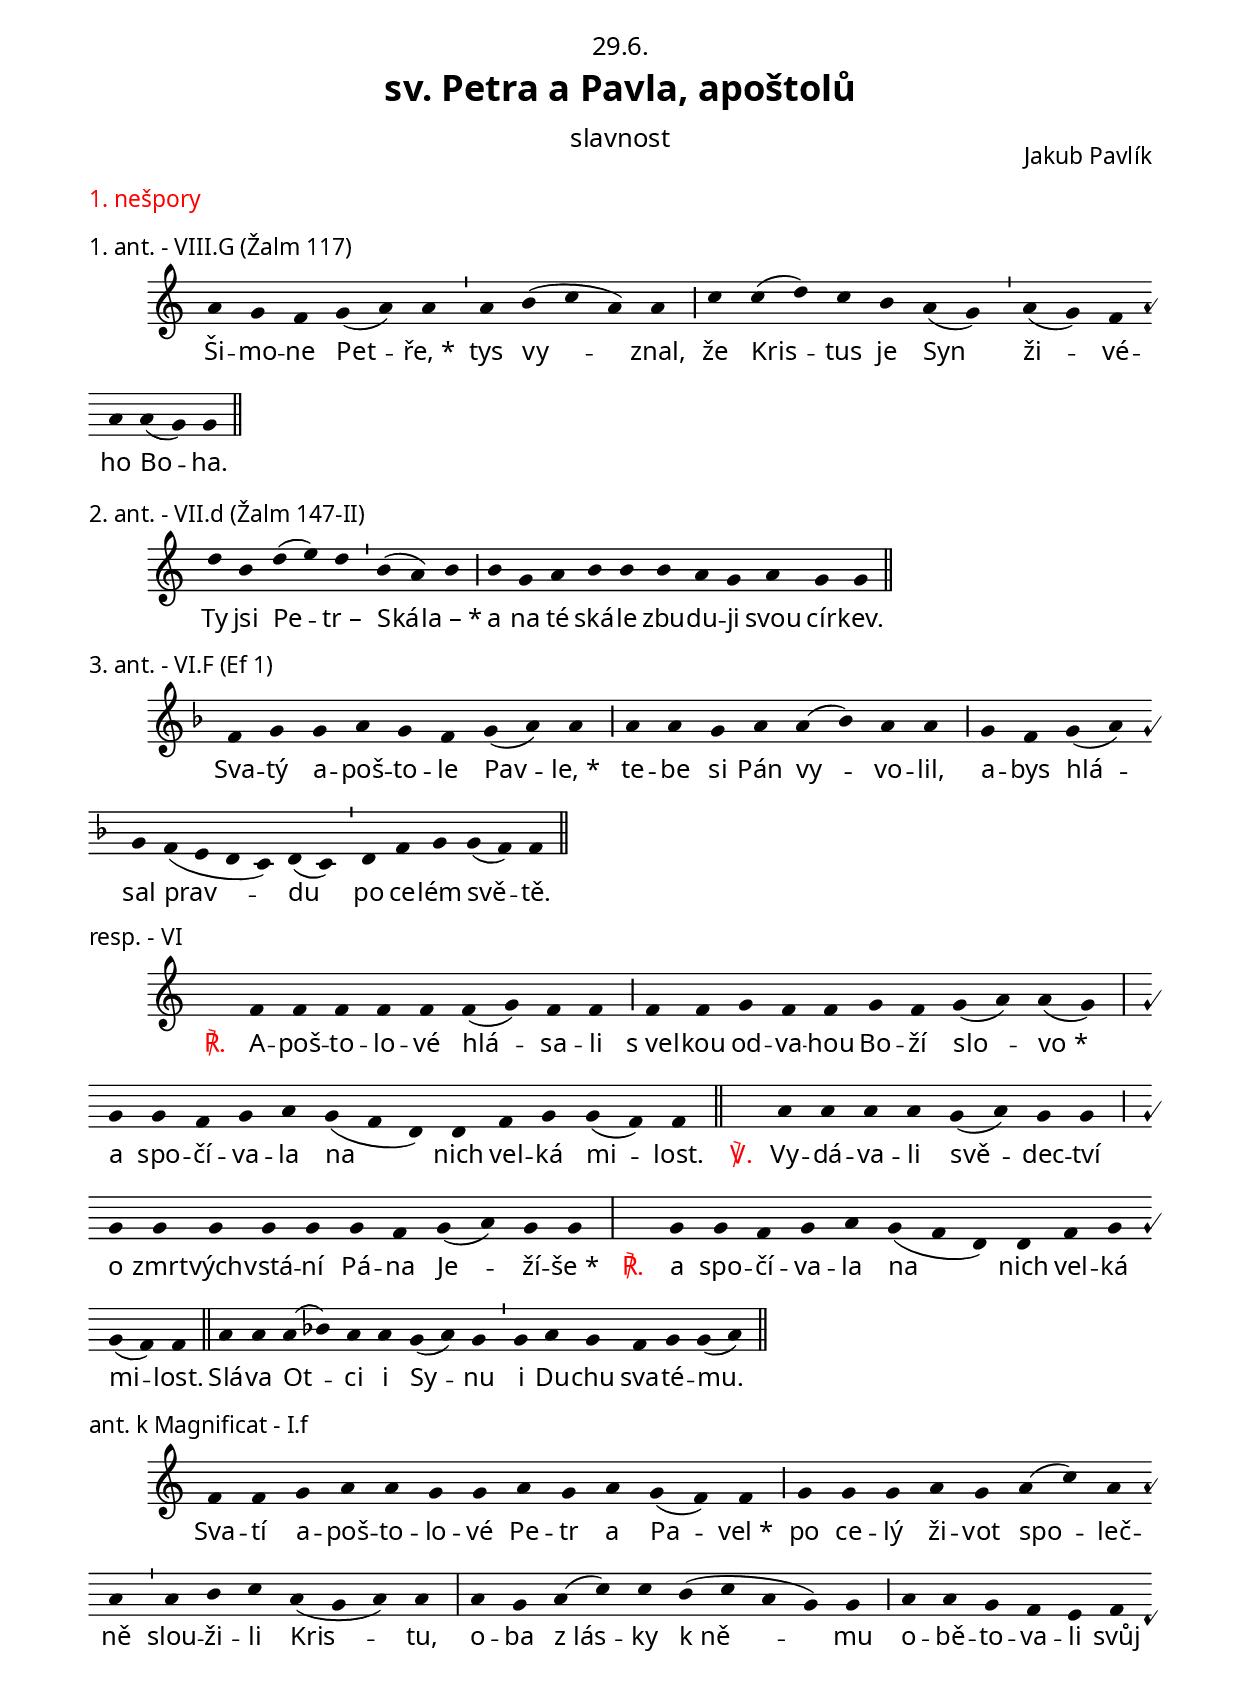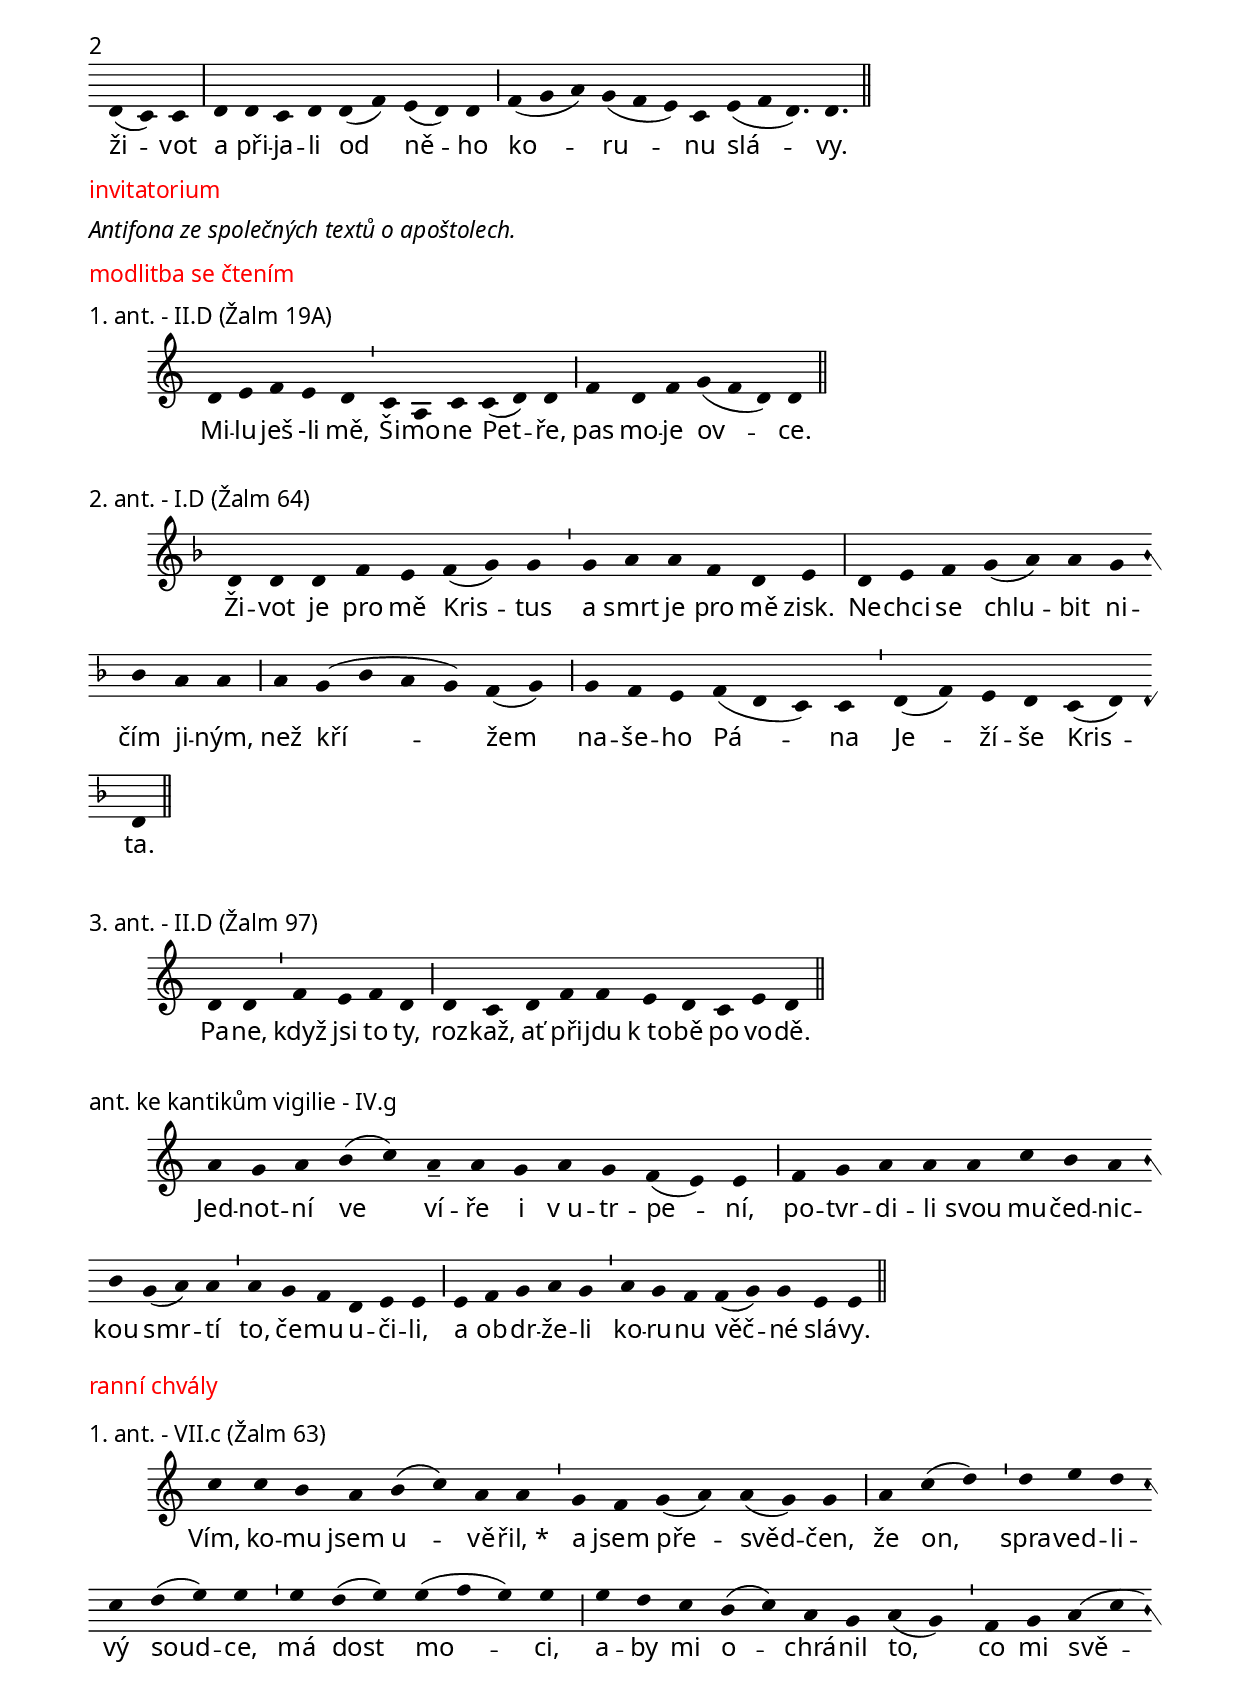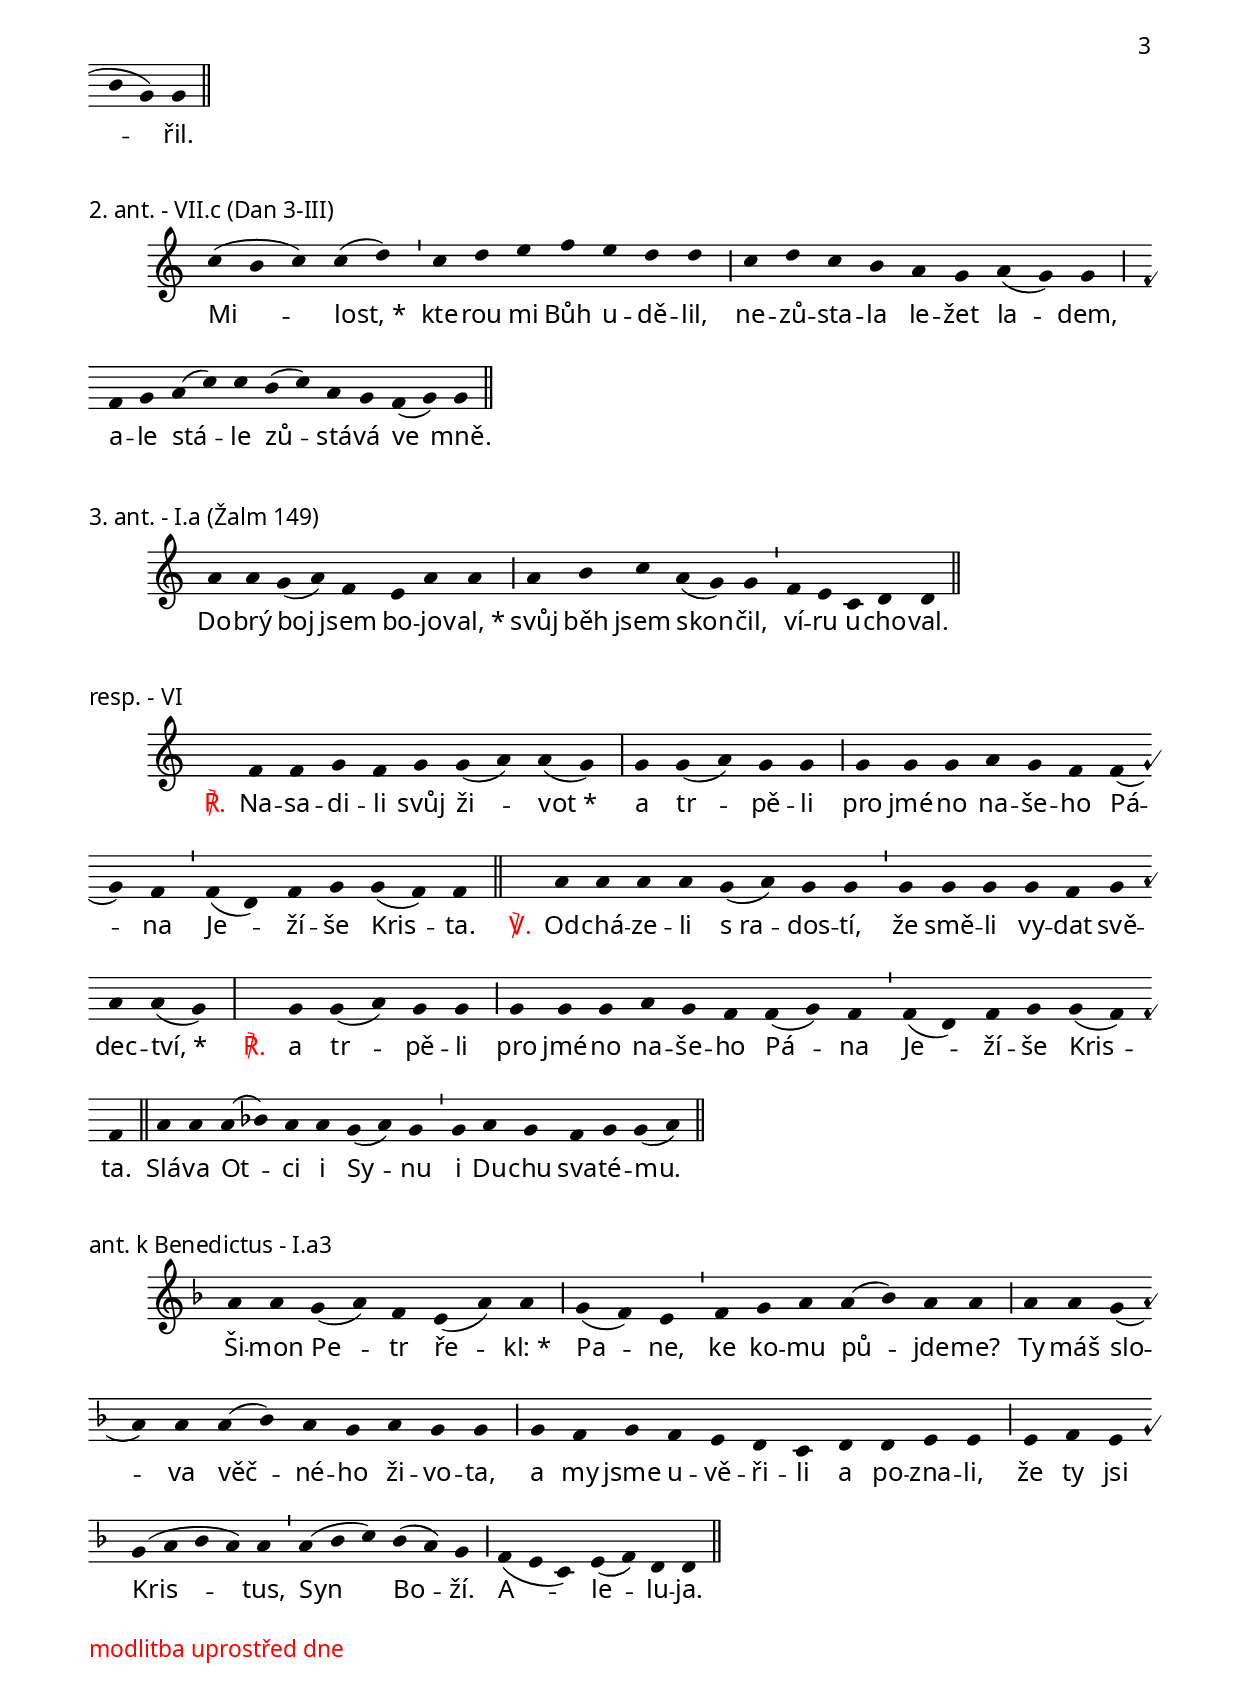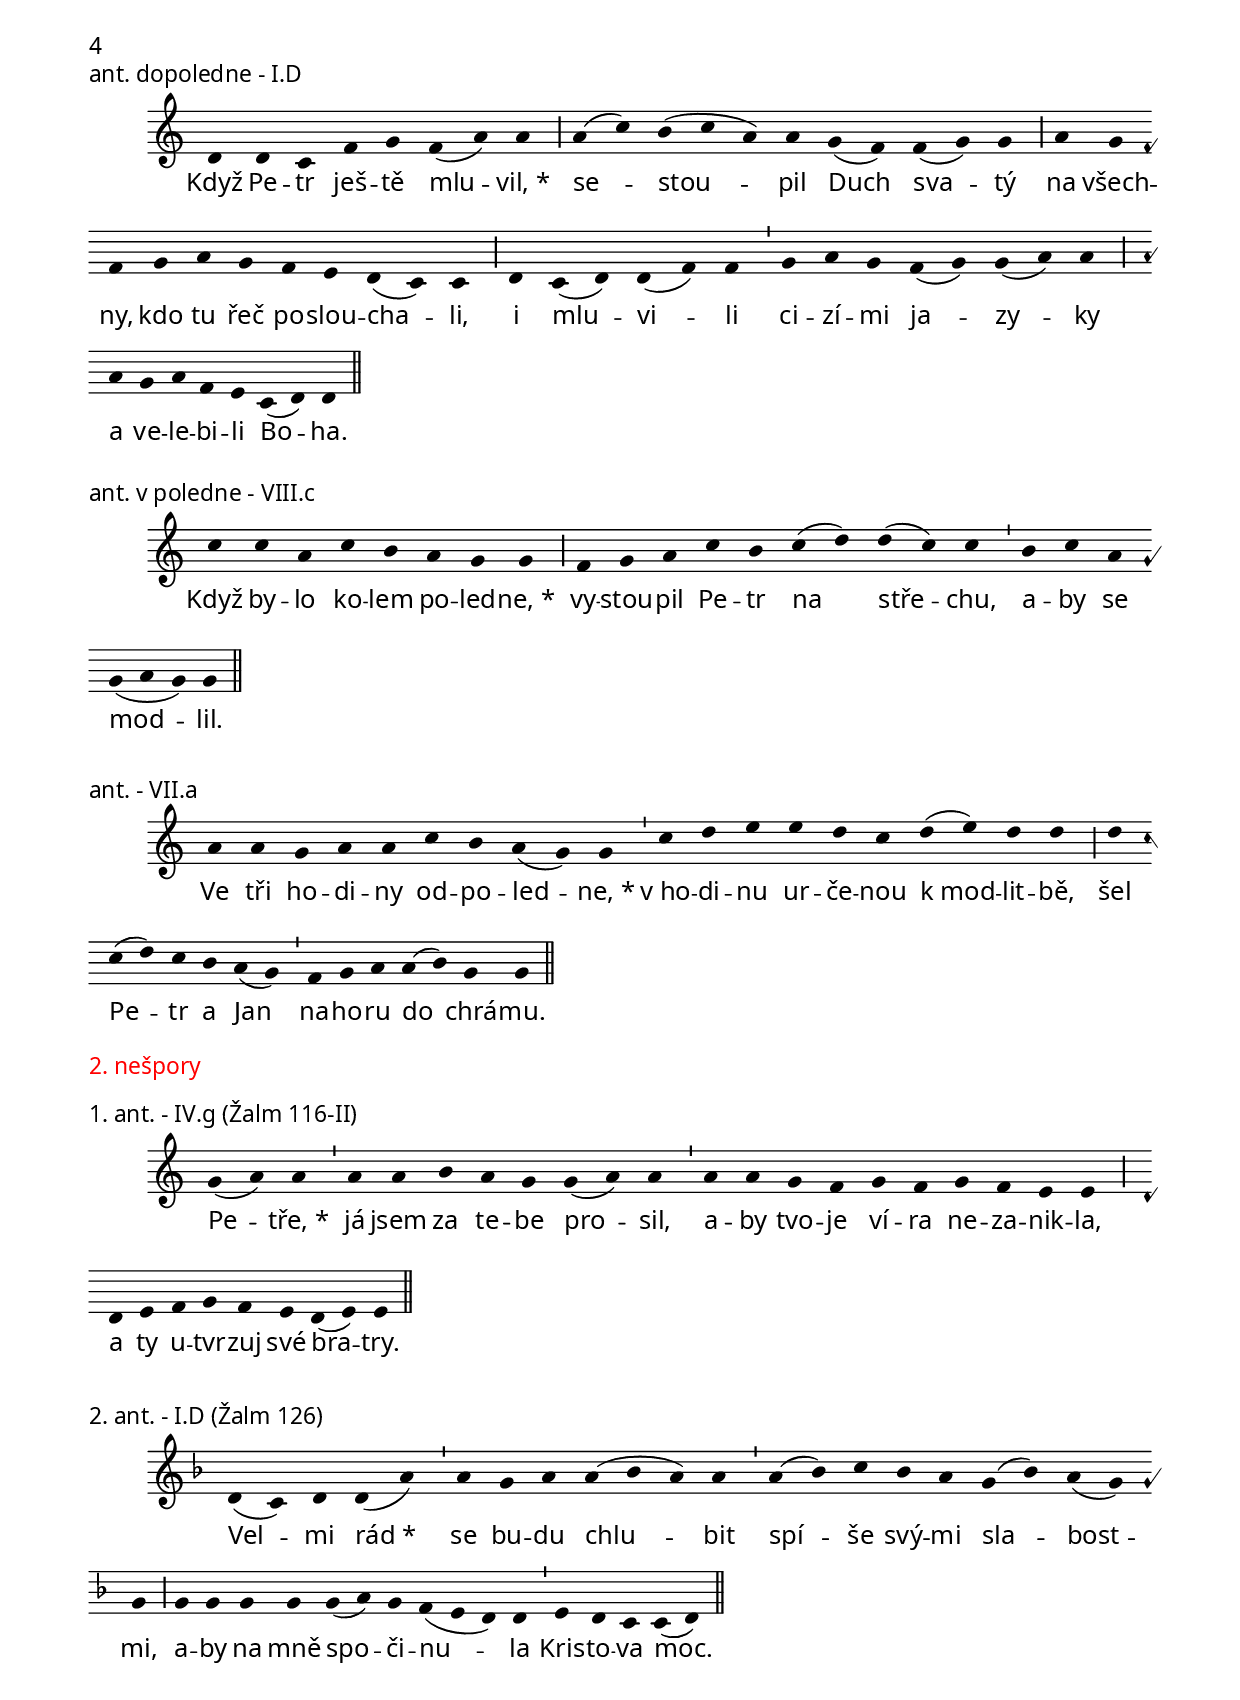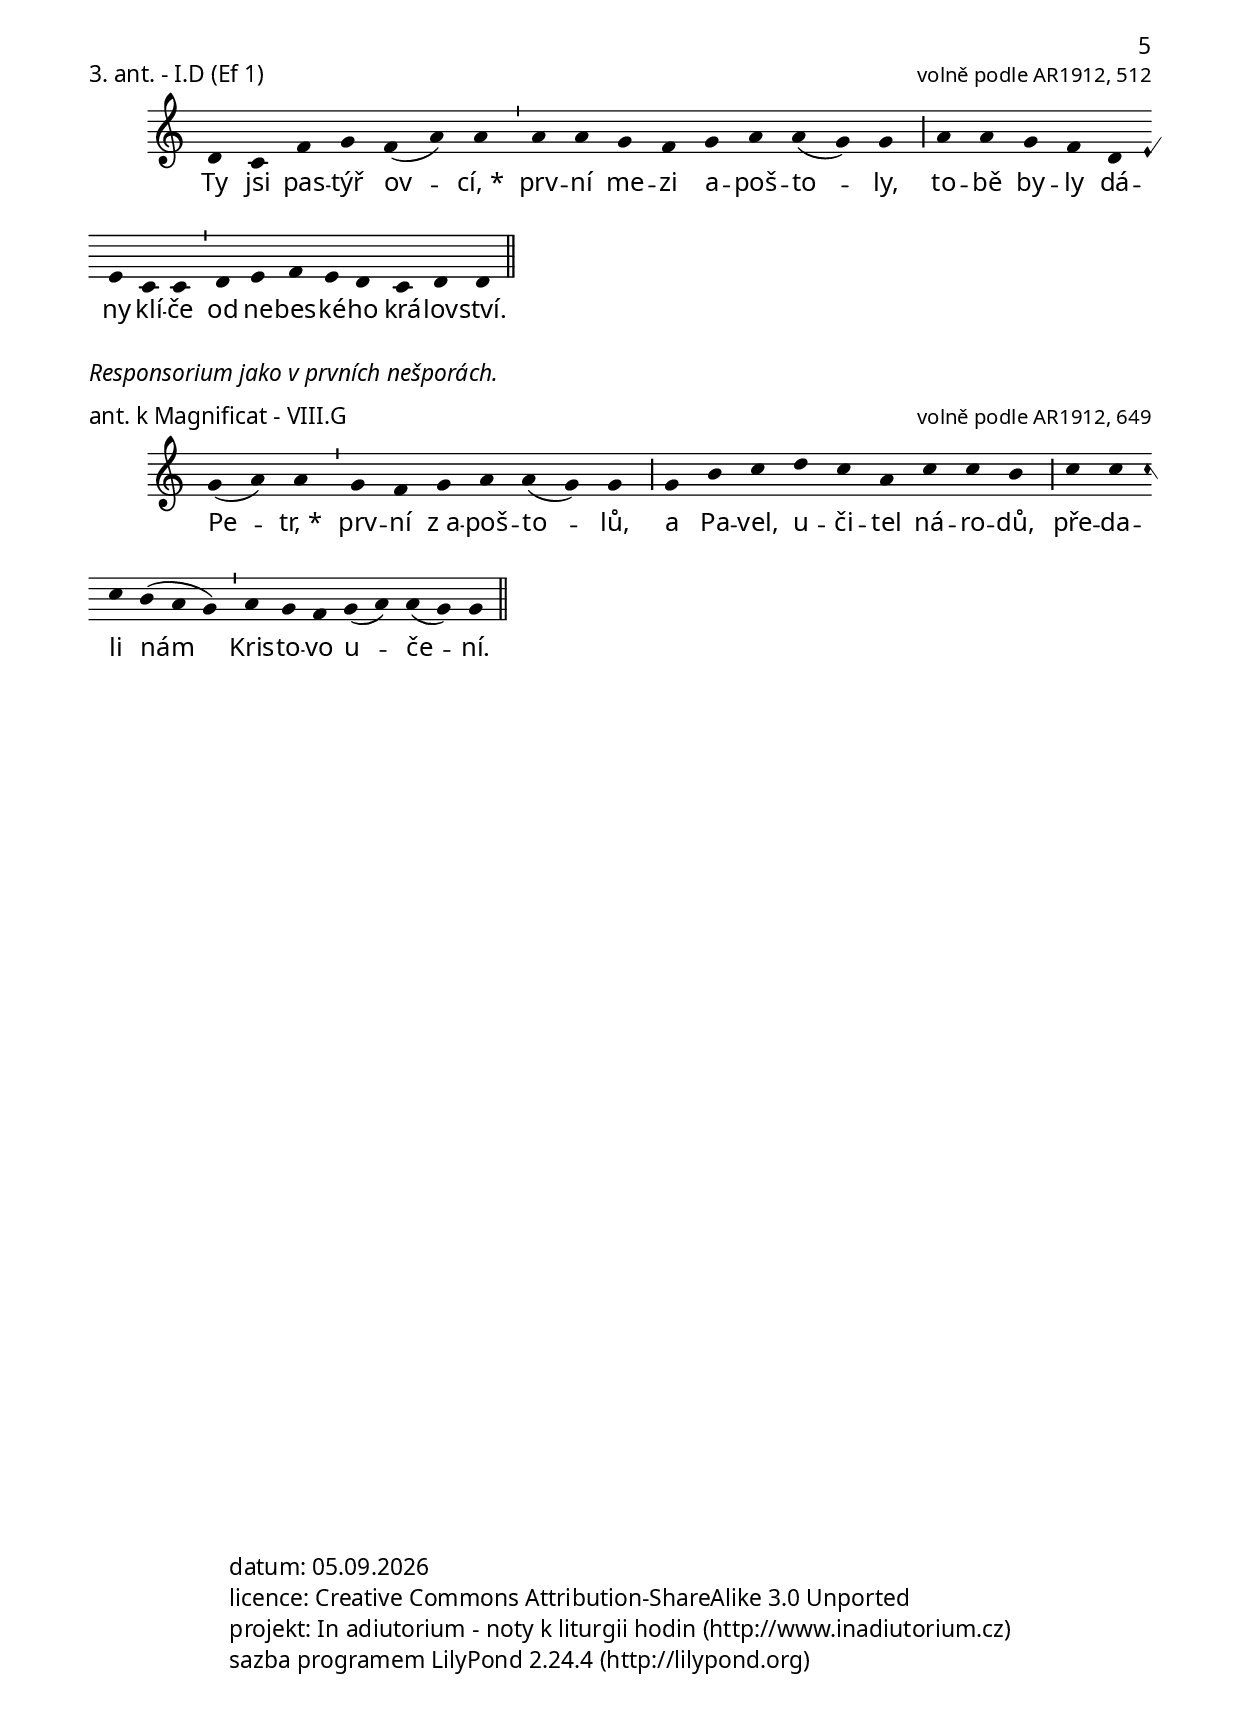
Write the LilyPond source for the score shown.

\version "2.15.37"

\include "../spolecne.ly"
\include "../dilyresponsorii.ly"

\header {
  title = \markup\titleSvatek
            "sv. Petra a Pavla, apoštolů"
            slavnost
            29.6.
  composer = "Jakub Pavlík"
}

\markup {\nadpisHodinka {"1. nešpory"}}

\score {
  \relative c'' {
    \choralniRezim
    a4 g f g( a) a \barMin
    a b( c a) a \barMaior
    c c( d) c b a( g) \barMin
    a( g) f a a( g) g \barFinalis
  }
  \addlyrics {
    Ši -- mo -- ne Pet -- ře,_*
    tys vy -- znal,
    že Kris -- tus je Syn
    ži -- vé -- ho Bo -- ha.
  }
  \header {
    quid = "1. ant."
    modus = "VIII"
    differentia = "G"
    psalmus = "Žalm 117"
    id = "1ne-a1"
    piece = \markup {\sestavTitulek}
  }
}

\score {
  \relative c'' {
    \choralniRezim
    d4 b d( e) d \barMin
    b( a) b \barMaior
    b g a b b b a g a g g \barFinalis
  }
  \addlyrics {
    Ty jsi Pe -- tr_–
    Ská -- la_–_*
    a na té ská -- le zbu -- du -- ji svou cír -- kev.
  }
  \header {
    quid = "2. ant."
    modus = "VII"
    differentia = "d"
    psalmus = "Žalm 147-II"
    id = "1ne-a2"
    piece = \markup {\sestavTitulek}
  }
}

\score {
  \relative c' {
    \choralniRezim
    \key f \major
    f4 g g a g f g( a) a \barMaior
    a a g a a( bes) a a \barMaior
    g f g( a) g f( e d c) d( c) \barMin
    d f g g( f) f \barFinalis
  }
  \addlyrics {
    Sva -- tý a -- poš -- to -- le Pav -- le,_*
    te -- be si Pán vy -- vo -- lil,
    a -- bys hlá -- sal prav -- du
    po ce -- lém svě -- tě.
  }
  \header {
    quid = "3. ant."
    modus = "VI"
    differentia = "F"
    psalmus = "Ef 1"
    id = "1ne-a3"
    piece = \markup {\sestavTitulek}
  }
}

\score {
  \relative c' {
    \choralniRezim

    % R
    \neviditelna f
    f f f f f f( g) f f \barMaior
    f f g f f g f g( a) a( g) \barMax
    g g f g a g( f d) d f g g( f) f \barFinalis
    % V
    \neviditelna a
    a4 a a a g( a) g g \barMaior
    g g g g g g f g( a) g g \barMax
    % R
    \neviditelna a
    g g f g a g( f d) d f g g( f) f \barFinalis
    % Slava
    \respVIdoxologie \barFinalis
  }
  \addlyrics {
    \Response A -- poš -- to -- lo -- vé hlá -- sa -- li
    s_vel -- kou od -- va -- hou Bo -- ží slo -- vo_*
    a spo -- čí -- va -- la na nich vel -- ká mi -- lost.
    \Verse Vy -- dá -- va -- li svě -- dec -- tví
    o zmrt -- vých -- vstá -- ní Pá -- na Je -- ží -- še_*
    \Response a spo -- čí -- va -- la na nich vel -- ká mi -- lost.
    \textRespDoxologie
  }
  \header {
    quid = "resp."
    modus = "VI"
    id = "1ne-r"
    piece = \markup {\sestavTitulekResp}
  }
}

\score {
  \relative c' {
    \choralniRezim
    f4 f g a a g g a g a g( f) f \barMaior
    g g g a g a( c) a a \barMin a b c a( g a) a \barMax
    a g a( c) c b( c a g) g \barMaior a a g f e f d( c) c \barMax
    d d c d d( f) e( d) d \barMaior f( g a) g( f e) c e( f d4.) d \barFinalis
  }
  \addlyrics {
    Sva -- tí a -- poš -- to -- lo -- vé Pe -- tr a Pa -- vel_*
    po ce -- lý ži -- vot spo -- leč -- ně slou -- ži -- li Kris -- tu,
    o -- ba z_lás -- ky k_ně -- mu o -- bě -- to -- va -- li svůj ži -- vot
    a při -- ja -- li od ně -- ho ko -- ru -- nu slá -- vy.
  }
  \header {
    quid = "ant. k Magnificat"
    modus = "I"
    differentia = "f"
    psalmus = ""
    id = "1ne-amag"
    piece = \markup {\sestavTitulekBezZalmu}
  }
}

\markup {\nadpisHodinka {"invitatorium"}}

\markup\italic{Antifona ze společných textů o apoštolech.}

\markup {\nadpisHodinka {"modlitba se čtením"}}

\score {
  \relative c' {
    \choralniRezim
    d4 e f e d \barMin
    c a c c( d) d \barMaior
    f d f g( f d) d \barFinalis
  }
  \addlyrics {
    Mi -- lu -- ješ -li mě,
    Ši -- mo -- ne Pet -- ře,
    pas mo -- je ov -- ce.
  }
  \header {
    quid = "1. ant."
    modus = "II"
    differentia = "D"
    psalmus = "Žalm 19A"
    id = "mc-a1"
    piece = \markup {\sestavTitulek}
  }
}

\score {
  \relative c' {
    \choralniRezim
    \key f \major
    d4 d d f e f( g) g \barMin
    g a a f d e \barMax
    d e f g( a) a g bes a a \barMaior
    a g( bes a g) f( g) \barMaior
    g f e f( d c) c \barMin
    d( f) e d c( d) d \barFinalis
  }
  \addlyrics {
    Ži -- vot je pro mě Kris -- tus
    a smrt je pro mě zisk.
    Ne -- chci se chlu -- bit ni -- čím ji -- ným,
    než kří -- žem
    na -- še -- ho Pá -- na
    Je -- ží -- še Kris -- ta.
  }
  \header {
    quid = "2. ant."
    modus = "I"
    differentia = "D"
    psalmus = "Žalm 64"
    fial = "pust_svatytyden.ly#odpo"
    id = "mc-a2"
    piece = \markup {\sestavTitulek}
  }
}

\score {
  \relative c' {
    \choralniRezim
    d4 d \barMin f e f d \barMaior
    d c
    d f f e d c e d \barFinalis
  }
  \addlyrics {
    Pa -- ne, když jsi to ty,
    roz -- kaž,
    ať při -- jdu k_to -- bě po vo -- dě.
  }
  \header {
    quid = "3. ant."
    modus = "II"
    differentia = "D"
    psalmus = "Žalm 97"
    id = "mc-a3"
    piece = \markup {\sestavTitulek}
  }
}

\score {
  \relative c'' {
    \choralniRezim
    a4 g a b( c) a-- a g a g f( e) e \barMaior
    f g a a a c b a b g( a) a \barMin
    a g f d e e \barMaior
    e f g a g \barMin
    a g f f( g) g e e \barFinalis
  }
  \addlyrics {
    Jed -- not -- ní ve ví -- ře i v_u -- tr -- pe -- ní,
    po -- tvr -- di -- li svou mu -- čed -- nic -- kou smr -- tí
    to, če -- mu u -- či -- li,
    a ob -- dr -- že -- li
    ko -- ru -- nu věč -- né slá -- vy.
  }
  \header {
    quid = "ant. ke kantikům vigilie"
    modus = "IV"
    differentia = "g"
    psalmus = ""
    id = "mc-avig"
    piece = \markup {\sestavTitulekBezZalmu}
  }
}

\markup {\nadpisHodinka {"ranní chvály"}}

\score {
  \relative c'' {
    \choralniRezim
    c4 c b a b( c) a a \barMin
    g f g( a) a( g) g \barMaior
    a c( d) \barMin d4 e d c d( e) e \barMin
    e d( e) e( f e) e \barMaior
    e d c b( c) a g a( g) \barMin f g a( c b g) g \barFinalis
  }
  \addlyrics {
    Vím, ko -- mu jsem u -- vě -- řil,_*
    a jsem pře -- svěd -- čen,
    že on, spra -- ved -- li -- vý soud -- ce,
    má dost mo -- ci,
    a -- by mi o -- chrá -- nil to, co mi svě -- řil.
  }
  \header {
    quid = "1. ant."
    modus = "VII"
    differentia = "c"
    psalmus = "Žalm 63"
    placet = "přistání na tónice _a jsem přesvědčen_ se opravdu hrubě míjí
    se strukturou textu;
    _spravedlivý soudce_ by bylo vhodnější odsadit;
    delší recitace na e je pro antifony VII. modu hodně netypická"
    id = "rch-a1"
    piece = \markup {\sestavTitulek}
  }
}

\score {
  \relative c'' {
    \choralniRezim
    c4( b c) c( d) \barMin c d e f e d d \barMaior
    c d c b a g a( g) g \barMaior
    f g a( c) c b( c) a g f( g) g \barFinalis
  }
  \addlyrics {
    Mi -- lost,_* kte -- rou mi Bůh u -- dě -- lil,
    ne -- zů -- sta -- la le -- žet la -- dem,
    a -- le stá -- le zů -- stá -- vá ve mně.
  }
  \header {
    quid = "2. ant."
    modus = "VII"
    differentia = "c"
    psalmus = "Dan 3-III"
    id = "rch-a2"
    piece = \markup {\sestavTitulek}
  }
}

\score {
  \relative c'' {
    \choralniRezim
    a4 a g( a) f e a a \barMaior
    a b c a( g) g \barMin
    f e c d d \barFinalis
  }
  \addlyrics {
    Do -- brý boj jsem bo -- jo -- val,_*
    svůj běh jsem skon -- čil,
    ví -- ru u -- cho -- val.
  }
  \header {
    quid = "3. ant."
    modus = "I"
    differentia = "a"
    psalmus = "Žalm 149"
    id = "rch-a3"
    piece = \markup {\sestavTitulek}
  }
}

\score {
  \relative c' {
    \choralniRezim

    % R
    \neviditelna f
    f4 f g f g g( a) a( g) \barMax
    g g( a) g g \barMaior
    g g g a g f f( g) f \barMin
    f( d) f g g( f) f \barFinalis
    % V
    \neviditelna a
    a4 a a a g( a) g g \barMin
    g g g g f g a a( g) \barMax
    % R
    \neviditelna a
    g g( a) g g \barMaior
    g g g a g f f( g) f \barMin
    f( d) f g g( f) f \barFinalis
    % Slava
    \respVIdoxologie \barFinalis
  }
  \addlyrics {
    \Response Na -- sa -- di -- li svůj ži -- vot_*
    a tr -- pě -- li
    pro jmé -- no na -- še -- ho Pá -- na
    Je -- ží -- še Kris -- ta.
    \Verse Od -- chá -- ze -- li s_ra -- dos -- tí,
    že smě -- li vy -- dat svě -- dec -- tví,_*
    \Response a tr -- pě -- li
    pro jmé -- no na -- še -- ho Pá -- na
    Je -- ží -- še Kris -- ta.
    \textRespDoxologie
  }
  \header {
    quid = "resp."
    modus = "VI"
    id = "rch-r"
    piece = \markup {\sestavTitulekResp}
  }
}

\score {
  \relative c'' {
    \key f \major
    \choralniRezim
    a4 a g( a) f e( a) a \barMaior
    g( f) e \barMin f g a a( bes) a a \barMaior
    a a g( a) a a( bes) a g a g g \barMaior
    g f g f e d c d d e e \barMaior
    e f e g( a bes a) a \barMin a( bes c) bes( a) g \barMaior
    f( e c) e( f) d d \barFinalis
  }
  \addlyrics {
    Ši -- mon Pe -- tr ře -- kl:_*
    % Je to spravne prelozene? Neni lepsi "Ke komu bychom sli?"
    Pa -- ne, ke ko -- mu pů -- jde -- me?
    Ty máš slo -- va věč -- né -- ho ži -- vo -- ta,
    a my jsme u -- vě -- ři -- li a po -- zna -- li,
    že ty jsi Kris -- tus, Syn Bo -- ží.
    A -- le -- lu -- ja.
  }
  \header {
    quid = "ant. k Benedictus"
    modus = "I"
    differentia = "a3"
    psalmus = ""
    placet = "ten terciový skok na _Kristus_ je nějak nelibý"
    id = "rch-aben"
    piece = \markup {\sestavTitulekBezZalmu}
  }
}

\markup {\nadpisHodinka {"modlitba uprostřed dne"}}

\score {
  \relative c' {
    \choralniRezim
    d4 d c f g f( a) a \barMaior
    a( c) b( c a) a g( f) f( g) g \barMaior
    a g f g a g f e d( c) c \barMaior
    d c( d) d( f) f \barMin g a g f( g) g( a) a \barMaior
    a g a f e c( d) d \barFinalis
  }
  \addlyrics {
    Když Pe -- tr ješ -- tě mlu -- vil,_*
    se -- stou -- pil Duch sva -- tý
    na všech -- ny, kdo tu řeč po -- slou -- cha -- li,
    i mlu -- vi -- li ci -- zí -- mi ja -- zy -- ky
    a ve -- le -- bi -- li Bo -- ha.
  }
  \header {
    quid = "ant. dopoledne"
    modus = "I"
    differentia = "D"
    psalmus = ""
    id = "tercie"
    piece = \markup {\sestavTitulekBezZalmu}
  }
}

\score {
  \relative c'' {
    \choralniRezim
    c4 c a c b a g g \barMaior
    f g a c b c( d) d( c) c \barMin
    b c a g( a g) g \barFinalis
  }
  \addlyrics {
    Když by -- lo ko -- lem po -- led -- ne,_*
    vy -- stou -- pil Pe -- tr na stře -- chu,
    a -- by se mod -- lil.
  }
  \header {
    quid = "ant. v poledne"
    modus = "VIII"
    differentia = "c"
    psalmus = ""
    id = "sexta"
    piece = \markup {\sestavTitulekBezZalmu}
  }
}

\score {
  \relative c'' {
    \choralniRezim
    a4 a g a a c b a( g) g \barMin
    c d e e d c d( e) d d \barMaior
    d c( d) c b a( g) \barMin f g a a( b) g g \barFinalis
  }
  \addlyrics {
    Ve tři ho -- di -- ny od -- po -- led -- ne,_*
    v_ho -- di -- nu ur -- če -- nou k_mod -- lit -- bě,
    šel Pe -- tr a Jan na -- ho -- ru do chrá -- mu.
  }
  \header {
    quid = "ant."
    modus = "VII"
    differentia = "a"
    psalmus = ""
    id = "nona"
    piece = \markup {\sestavTitulekBezZalmu}
  }
}

\markup {\nadpisHodinka {"2. nešpory"}}

\score {
  \relative c'' {
    \choralniRezim
    g4( a) a \barMin a a b a g g( a) a \barMin
    a a g f g f g f e e \barMaior
    d e f g f e d( e) e \barFinalis
  }
  \addlyrics {
    Pe -- tře,_* já jsem za te -- be pro -- sil,
    a -- by tvo -- je ví -- ra ne -- za -- nik -- la,
    a ty u -- tvr -- zuj své bra -- try.
  }
  \header {
    quid = "1. ant."
    modus = "IV"
    differentia = "g"
    psalmus = "Žalm 116-II"
    id = "2ne-a1"
    piece = \markup {\sestavTitulek}
  }
}

\score {
  \relative c' {
    \choralniRezim
    \key f \major
    d4( c) d d( a') \barMin a g a a( bes a) a \barMin a( bes) c bes a g( bes) a( g) g \barMaior
    g g g g g( a) g f( e d) d \barMin e d c c( d) \barFinalis
  }
  \addlyrics {
    Vel -- mi rád_* se bu -- du chlu -- bit spí -- še svý -- mi sla -- bost -- mi,
    a -- by na mně spo -- či -- nu -- la Kris -- to -- va moc.
  }
  \header {
    quid = "2. ant."
    modus = "I"
    differentia = "D"
    psalmus = "Žalm 126"
    id = "2ne-a2"
    piece = \markup {\sestavTitulek}
  }
}

\score {
  \relative c' {
    \choralniRezim
    d4 c f g f( a) a \barMin
    a a g f g a a( g) g \barMaior
    a a g f d e c c \barMin
    d e f e d c d d \barFinalis
  }
  \addlyrics {
    Ty jsi pas -- týř ov -- cí,_*
    prv -- ní me -- zi a -- poš -- to -- ly,
    to -- bě by -- ly dá -- ny klí -- če
    od ne -- bes -- ké -- ho krá -- lov -- ství.
  }
  \header {
    fons_externus = "volně podle AR1912, 512"
    quid = "3. ant."
    modus = "I"
    differentia = "D"
    psalmus = "Ef 1"
    fial = "sanktoral/0222petruvstolec.ly#ne-amag"
    id = "2ne-a3"
    piece = \markup {\sestavTitulek}
  }
}

\markup\italic{Responsorium jako v prvních nešporách.}

\score {
  \relative c'' {
    \choralniRezim
    g4( a) a \barMin g f g a a( g) g \barMaior
    g b c d c a c c b \barMaior
    c c c b( a g) \barMin a g f g( a) a( g) g \barFinalis
  }
  \addlyrics {
    Pe -- tr,_* prv -- ní z_a -- poš -- to -- lů,
    a Pa -- vel, u -- či -- tel ná -- ro -- dů,
    pře -- da -- li nám Kris -- to -- vo u -- če -- ní.
  }
  \header {
    fons_externus = "volně podle AR1912, 649"
    quid = "ant. k Magnificat"
    modus = "VIII"
    differentia = "G"
    psalmus = ""
    id = "2ne-amag"
    piece = \markup {\sestavTitulekBezZalmu}
  }
}